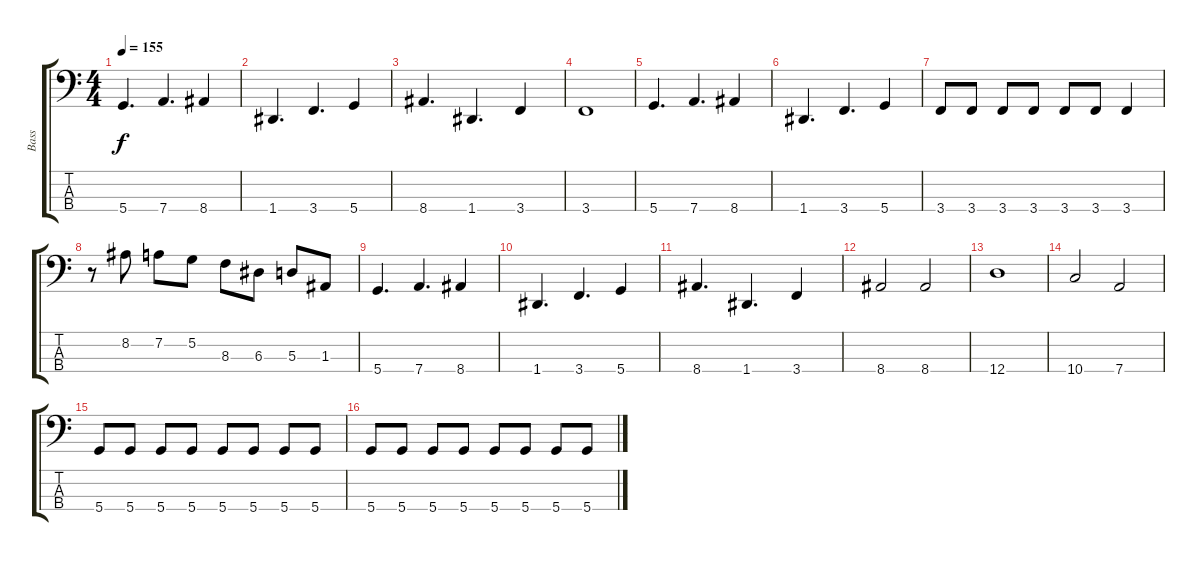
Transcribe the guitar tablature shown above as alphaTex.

\track ("Bass" "Bass") {instrument electricbasspick}
\staff {score tabs}
\tuning (G2 D2 A1 D1) {hide}
\ts (4 4)
\tempo 155
\clef f4
\ks c
5.4.4{d dy f} 7.4.4{d} 8.4.4 |
1.4.4{d} 3.4.4{d} 5.4.4 |
8.4.4{d} 1.4.4{d} 3.4.4 |
3.4.1 |
5.4.4{d} 7.4.4{d} 8.4.4 |
1.4.4{d} 3.4.4{d} 5.4.4 |
3.4.8 3.4.8 3.4.8 3.4.8 3.4.8 3.4.8 3.4.4 |
r.8 8.2.8 7.2.8 5.2.8 8.3.8 6.3.8 5.3.8 1.3.8 |
5.4.4{d} 7.4.4{d} 8.4.4 |
1.4.4{d} 3.4.4{d} 5.4.4 |
8.4.4{d} 1.4.4{d} 3.4.4 |
8.4.2 8.4.2 |
12.4.1 |
10.4.2 7.4.2 |
5.4.8 5.4.8 5.4.8 5.4.8 5.4.8 5.4.8 5.4.8 5.4.8 |
5.4.8 5.4.8 5.4.8 5.4.8 5.4.8 5.4.8 5.4.8 5.4.8
